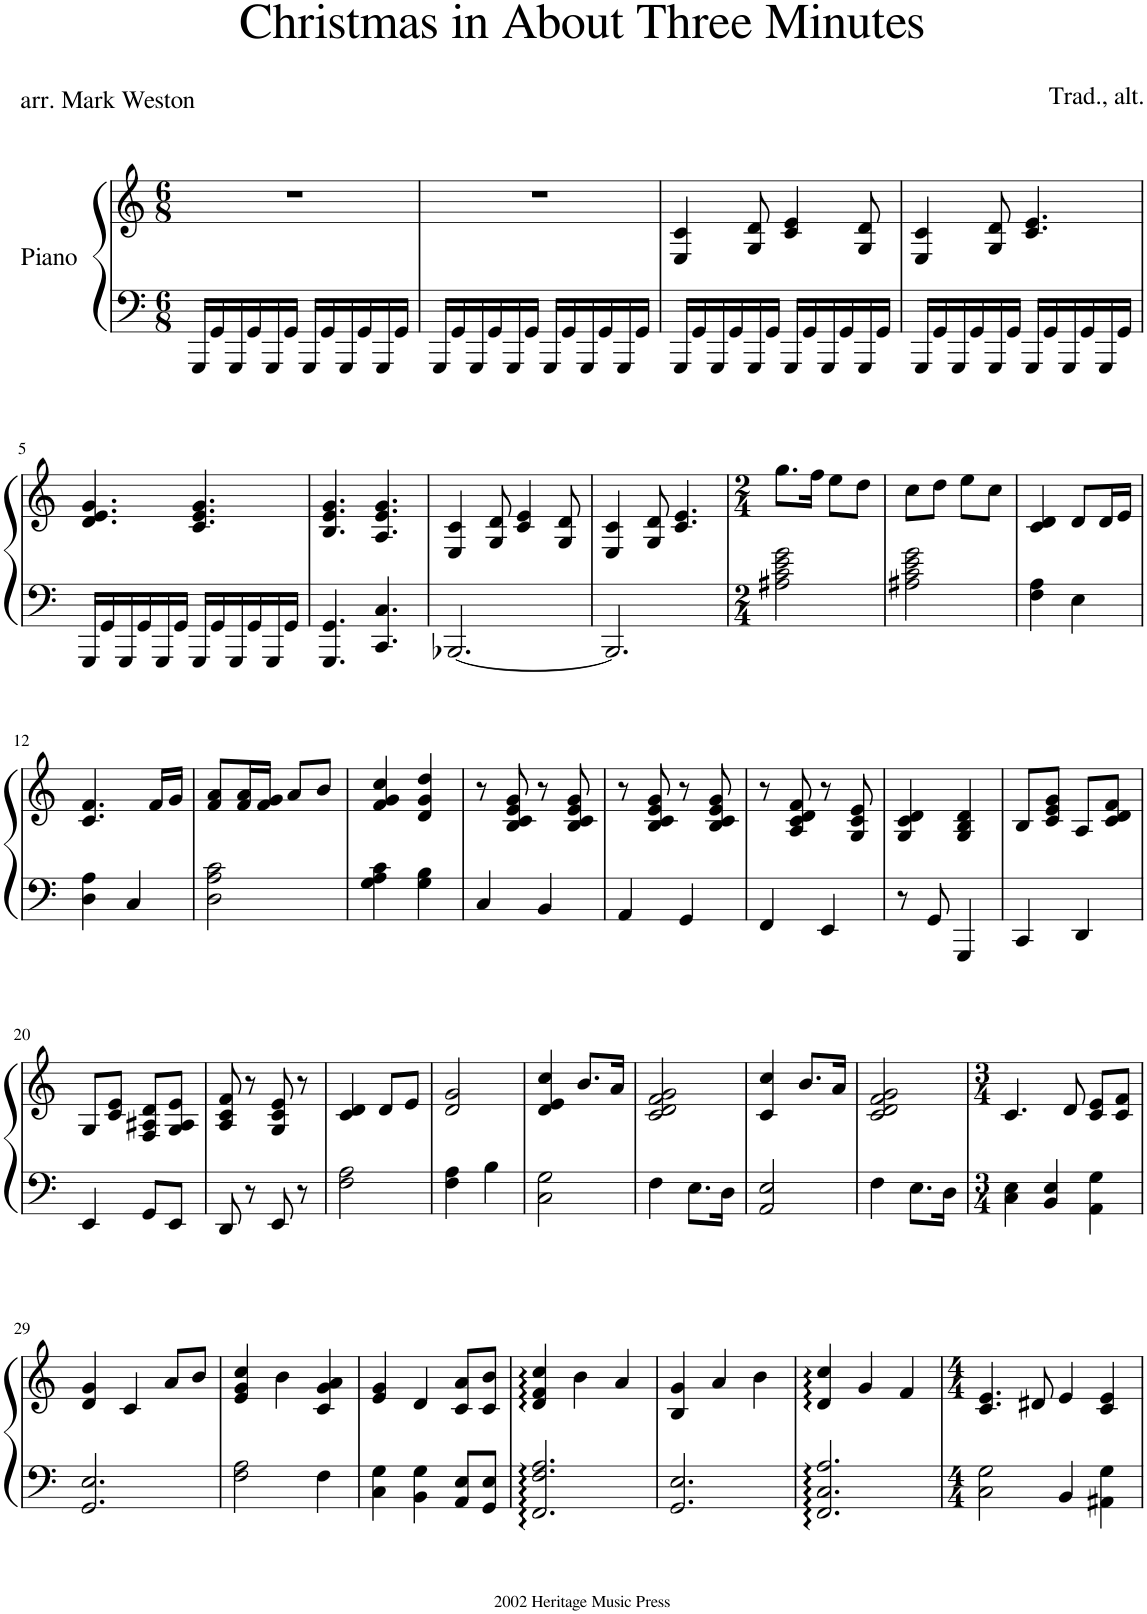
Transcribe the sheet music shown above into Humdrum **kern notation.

**kern	**kern
*part1	*part1
*staff2	*staff1
*I"Piano	*
*I'Pno	*
*clefF4	*clefG2
*k[]	*k[]
*M6/8	*M6/8
=1	=1
16GGG/LL	2.r
16GG/	.
16GGG/	.
16GG/	.
16GGG/	.
16GG/JJ	.
16GGG/LL	.
16GG/	.
16GGG/	.
16GG/	.
16GGG/	.
16GG/JJ	.
=2	=2
16GGG/LL	2.r
16GG/	.
16GGG/	.
16GG/	.
16GGG/	.
16GG/JJ	.
16GGG/LL	.
16GG/	.
16GGG/	.
16GG/	.
16GGG/	.
16GG/JJ	.
=3	=3
16GGG/LL	4E/ 4c/
16GG/	.
16GGG/	.
16GG/	.
16GGG/	8G/ 8d/
16GG/JJ	.
16GGG/LL	4c/ 4e/
16GG/	.
16GGG/	.
16GG/	.
16GGG/	8G/ 8d/
16GG/JJ	.
=4	=4
16GGG/LL	4E/ 4c/
16GG/	.
16GGG/	.
16GG/	.
16GGG/	8G/ 8d/
16GG/JJ	.
16GGG/LL	4.c/ 4.e/
16GG/	.
16GGG/	.
16GG/	.
16GGG/	.
16GG/JJ	.
!!LO:LB:g=z
=5	=5
16GGG/LL	4.d/ 4.e/ 4.g/
16GG/	.
16GGG/	.
16GG/	.
16GGG/	.
16GG/JJ	.
16GGG/LL	4.c/ 4.e/ 4.g/
16GG/	.
16GGG/	.
16GG/	.
16GGG/	.
16GG/JJ	.
=6	=6
4.GGG/ 4.GG/	4.B/ 4.e/ 4.g/
4.CC/ 4.C/	4.A/ 4.e/ 4.g/
=7	=7
[2.BBB-X/	4E/ 4c/
.	8G/ 8d/
.	4c/ 4e/
.	8G/ 8d/
=8	=8
2.BBB-/]	4E/ 4c/
.	8G/ 8d/
.	4.c/ 4.e/
=9	=9
*M2/4	*M2/4
2A#X\ 2c\ 2e\ 2g\	8.gg\L
.	16ff\Jk
.	8ee\L
.	8dd\J
=10	=10
2A#X\ 2c\ 2e\ 2g\	8cc\L
.	8dd\J
.	8ee\L
.	8cc\J
=11	=11
4F\ 4A\	4c/ 4d/
4E\	8d/L
.	16d/L
.	16e/JJ
!!LO:LB:g=z
=12	=12
4D\ 4A\	4.c/ 4.f/
4C/	.
.	16f/LL
.	16g/JJ
=13	=13
2D\ 2A\ 2c\	8f/ 8a/L
.	16f/ 16a/L
.	16f/ 16g/JJ
.	8a/L
.	8b/J
=14	=14
4G\ 4A\ 4c\	4f/ 4g/ 4cc/
4G\ 4B\	4d/ 4g/ 4dd/
=15	=15
4C/	8r
.	8B/ 8c/ 8e/ 8g/
4BB/	8r
.	8B/ 8c/ 8e/ 8g/
=16	=16
4AA/	8r
.	8B/ 8c/ 8e/ 8g/
4GG/	8r
.	8B/ 8c/ 8e/ 8g/
=17	=17
4FF/	8r
.	8A/ 8c/ 8d/ 8f/
4EE/	8r
.	8G/ 8c/ 8e/
=18	=18
8r	4G/ 4c/ 4d/
8GG/	.
4GGG/	4G/ 4B/ 4d/
=19	=19
4CC/	8B/L
.	8c/ 8e/ 8g/J
4DD/	8A/L
.	8c/ 8d/ 8f/J
!!LO:LB:g=z
=20	=20
4EE/	8G/L
.	8c/ 8e/J
8GG/L	8F/ 8A#X/ 8d/L
8EE/J	8G/ 8A#/ 8e/J
=21	=21
8DD/	8A/ 8c/ 8f/
8r	8r
8EE/	8G/ 8c/ 8e/
8r	8r
=22	=22
2F\ 2A\	4c/ 4d/
.	8d/L
.	8e/J
=23	=23
4F\ 4A\	2d/ 2g/
4B\	.
=24	=24
2C\ 2G\	4d/ 4e/ 4cc/
.	8.b/L
.	16a/Jk
=25	=25
4F\	2c/ 2d/ 2f/ 2g/
8.E\L	.
16D\Jk	.
=26	=26
2AA/ 2E/	4c/ 4cc/
.	8.b/L
.	16a/Jk
=27	=27
4F\	2c/ 2d/ 2f/ 2g/
8.E\L	.
16D\Jk	.
=28	=28
*M3/4	*M3/4
4C\ 4E\	4.c/
4BB/ 4E/	.
.	8d/
4AA\ 4G\	8c/ 8e/L
.	8c/ 8f/J
!!LO:LB:g=z
=29	=29
2.GG/ 2.E/	4d/ 4g/
.	4c/
.	8a/L
.	8b/J
=30	=30
2F\ 2A\	4e/ 4g/ 4cc/
.	4b\
4F\	4c/ 4g/ 4a/
=31	=31
4C\ 4G\	4e/ 4g/
4BB\ 4G\	4d/
8AA/ 8E/L	8c/ 8a/L
8GG/ 8E/J	8c/ 8b/J
=32	=32
2.FF/:: 2.F/:: 2.A/::	4d/ 4f/ 4cc/
.	4b\
.	4a/
=33	=33
2.GG/ 2.E/	4B/ 4g/
.	4a/
.	4b\
=34	=34
2.FF/:: 2.C/:: 2.A/::	4d/ 4cc/
.	4g/
.	4f/
=35	=35
*M4/4	*M4/4
2C\ 2G\	4.c/ 4.e/
.	8d#X/
4BB/	4e/
4AA#X\ 4G\	4c/ 4e/
=	=
*-	*-
